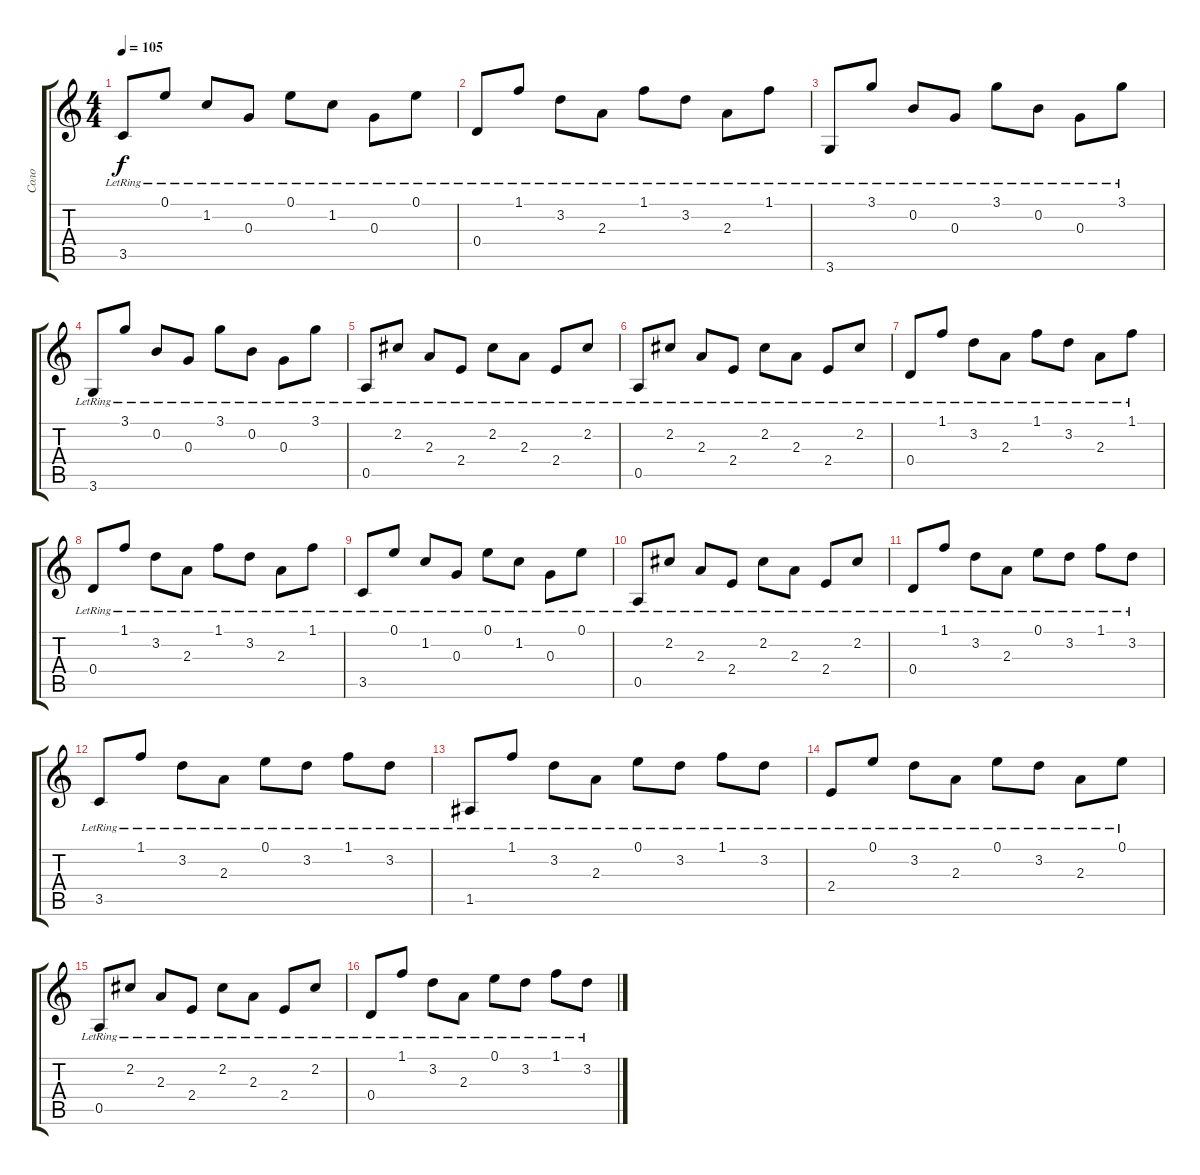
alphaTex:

\track ("Соло" "Соло") {instrument acousticguitarnylon}
\staff {score tabs}
\tuning (E4 B3 G3 D3 A2 E2) {hide}
\ts (4 4)
\tempo 105
\clef g2
\ks c
3.5{lr}.8{dy f} 0.1{lr}.8 1.2{lr}.8 0.3{lr}.8 0.1{lr}.8 1.2{lr}.8 0.3{lr}.8 0.1{lr}.8 |
0.4{lr}.8 1.1{lr}.8 3.2{lr}.8 2.3{lr}.8 1.1{lr}.8 3.2{lr}.8 2.3{lr}.8 1.1{lr}.8 |
3.6{lr}.8 3.1{lr}.8 0.2{lr}.8 0.3{lr}.8 3.1{lr}.8 0.2{lr}.8 0.3{lr}.8 3.1{lr}.8 |
3.6{lr}.8 3.1{lr}.8 0.2{lr}.8 0.3{lr}.8 3.1{lr}.8 0.2{lr}.8 0.3{lr}.8 3.1{lr}.8 |
0.5{lr}.8 2.2{lr}.8 2.3{lr}.8 2.4{lr}.8 2.2{lr}.8 2.3{lr}.8 2.4{lr}.8 2.2{lr}.8 |
0.5{lr}.8 2.2{lr}.8 2.3{lr}.8 2.4{lr}.8 2.2{lr}.8 2.3{lr}.8 2.4{lr}.8 2.2{lr}.8 |
0.4{lr}.8 1.1{lr}.8 3.2{lr}.8 2.3{lr}.8 1.1{lr}.8 3.2{lr}.8 2.3{lr}.8 1.1{lr}.8 |
0.4{lr}.8 1.1{lr}.8 3.2{lr}.8 2.3{lr}.8 1.1{lr}.8 3.2{lr}.8 2.3{lr}.8 1.1{lr}.8 |
3.5{lr}.8 0.1{lr}.8 1.2{lr}.8 0.3{lr}.8 0.1{lr}.8 1.2{lr}.8 0.3{lr}.8 0.1{lr}.8 |
0.5{lr}.8 2.2{lr}.8 2.3{lr}.8 2.4{lr}.8 2.2{lr}.8 2.3{lr}.8 2.4{lr}.8 2.2{lr}.8 |
0.4{lr}.8 1.1{lr}.8 3.2{lr}.8 2.3{lr}.8 0.1{lr}.8 3.2{lr}.8 1.1{lr}.8 3.2{lr}.8 |
3.5{lr}.8 1.1{lr}.8 3.2{lr}.8 2.3{lr}.8 0.1{lr}.8 3.2{lr}.8 1.1{lr}.8 3.2{lr}.8 |
1.5{lr}.8 1.1{lr}.8 3.2{lr}.8 2.3{lr}.8 0.1{lr}.8 3.2{lr}.8 1.1{lr}.8 3.2{lr}.8 |
2.4{lr}.8 0.1{lr}.8 3.2{lr}.8 2.3{lr}.8 0.1{lr}.8 3.2{lr}.8 2.3{lr}.8 0.1{lr}.8 |
0.5{lr}.8 2.2{lr}.8 2.3{lr}.8 2.4{lr}.8 2.2{lr}.8 2.3{lr}.8 2.4{lr}.8 2.2{lr}.8 |
0.4{lr}.8 1.1{lr}.8 3.2{lr}.8 2.3{lr}.8 0.1{lr}.8 3.2{lr}.8 1.1{lr}.8 3.2{lr}.8
